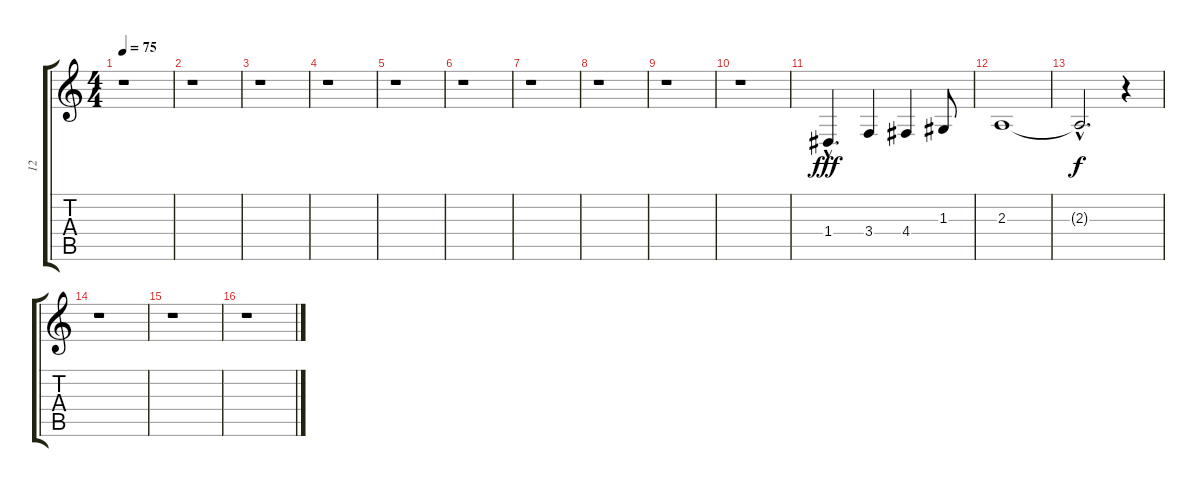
\track ("12" "12") {instrument bassoon}
\staff {score tabs}
\tuning (E4 B3 G3 D3 A2 E2) {hide}
\ts (4 4)
\tempo 75
\clef g2
\ks c
r.1{dy f} |
r.1 |
r.1 |
r.1 |
r.1 |
r.1 |
r.1 |
r.1 |
r.1 |
r.1 |
1.4{hac}.4{d dy fff} 3.4.4 4.4.4 1.3.8 |
2.3.1 |
2.3{hac t}.2{d dy f} r.4 |
r.1 |
r.1 |
r.1
